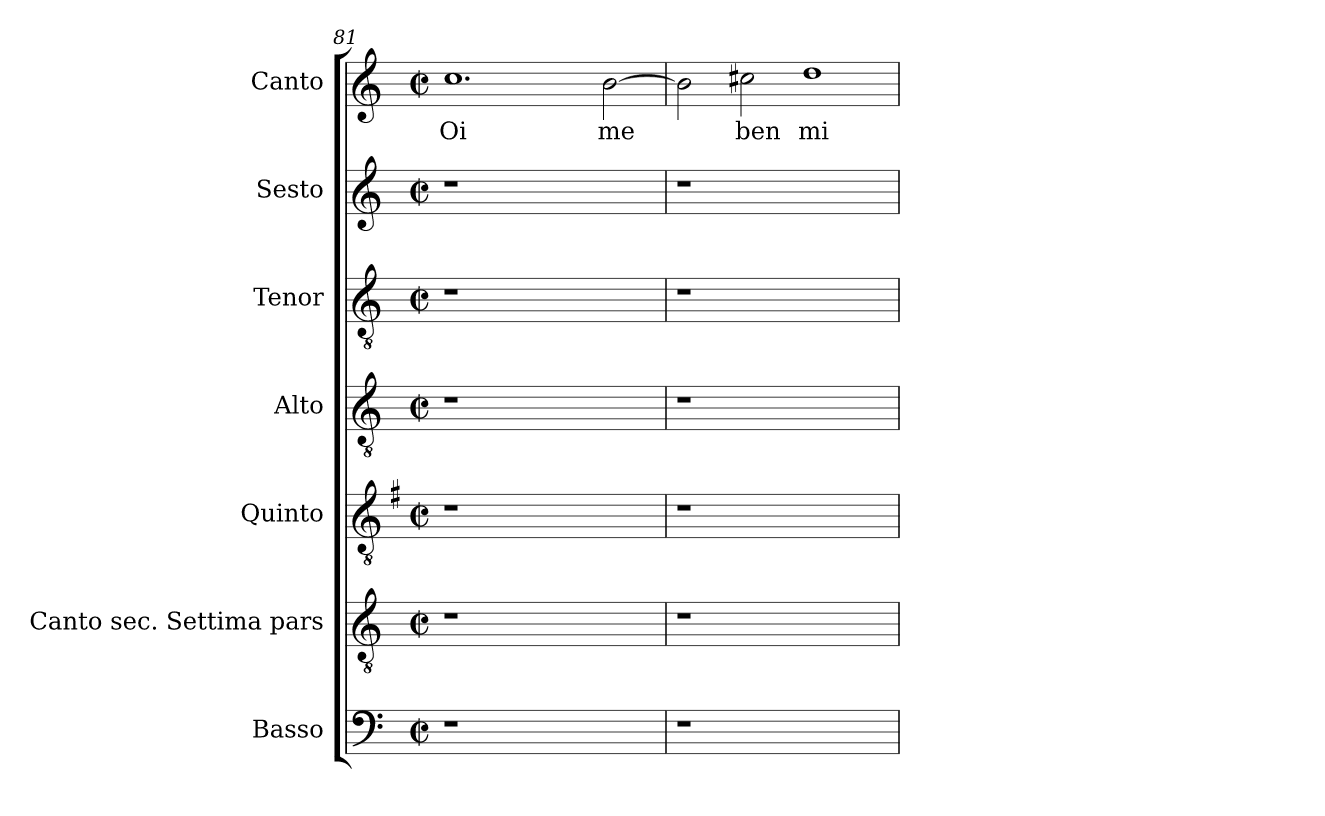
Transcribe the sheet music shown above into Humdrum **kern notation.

**kern	**kern	**kern	**kern	**kern	**kern	**kern	**text
*part7	*part6	*part5	*part4	*part3	*part2	*part1	*part1
*staff7	*staff6	*staff5	*staff4	*staff3	*staff2	*staff1	*staff1
*I"Basso	*I"Canto sec. Settima pars	*I"Quinto	*I"Alto	*I"Tenor	*I"Sesto	*I"Canto	*
*	*	*I'Quinto	*I'Alto	*I'Tenor	*I'Sesto	*I'Canto	*
*clefF4	*clefGv2	*clefGv2	*clefGv2	*clefGv2	*clefG2	*clefG2	*
*k[]	*k[]	*k[f#]	*k[]	*k[]	*k[]	*k[]	*
*C:	*C:	*G:	*C:	*C:	*C:	*C:	*
*M2/2	*M2/2	*M2/2	*M2/2	*M2/2	*M2/2	*M2/2	*
*met(c|)	*met(c|)	*met(c|)	*met(c|)	*met(c|)	*met(c|)	*met(c|)	*
=81	=81	=81	=81	=81	=81	=81	=81
!	!	!	!	!	!	!	!LO:LY:b
1r	1r	1r	1r	1r	1r	1.cc	-Oi
1ryy	1ryy	1ryy	1ryy	1ryy	1ryy	.	.
!	!	!	!	!	!	!	!LO:LY:b
.	.	.	.	.	.	[>2b\	me
=82	=82	=82	=82	=82	=82	=82	=82
1r	1r	1r	1r	1r	1r	2b\]	.
!	!	!	!	!	!	!	!LO:LY:b
.	.	.	.	.	.	2cc#X\	ben
!	!	!	!	!	!	!	!LO:LY:b
1ryy	1ryy	1ryy	1ryy	1ryy	1ryy	1dd	mi
=	=	=	=	=	=	=	=
*-	*-	*-	*-	*-	*-	*-	*-
